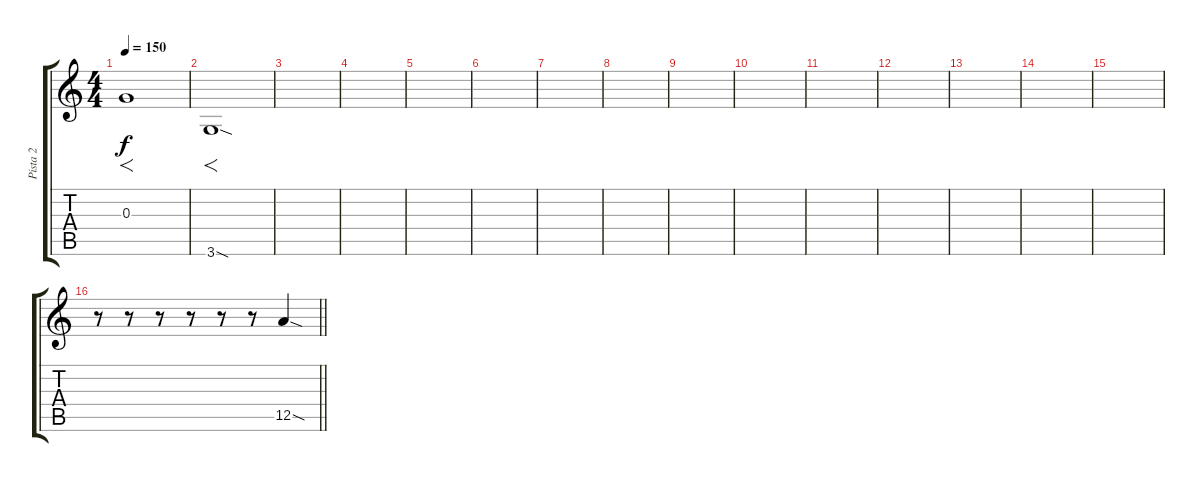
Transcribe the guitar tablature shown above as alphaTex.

\track ("Pista 2" "Pista 2") {instrument overdrivenguitar}
\staff {score tabs}
\tuning (E4 B3 G3 D3 A2 E2) {hide}
\ts (4 4)
\tempo 150
\clef g2
\ks c
0.3.1{f dy f} |
3.6{sod}.1{f} |
|
|
|
|
|
|
|
|
|
|
|
|
|
\barLineRight lightlight
r.8 r.8 r.8 r.8 r.8 r.8 12.5{sod}.4
